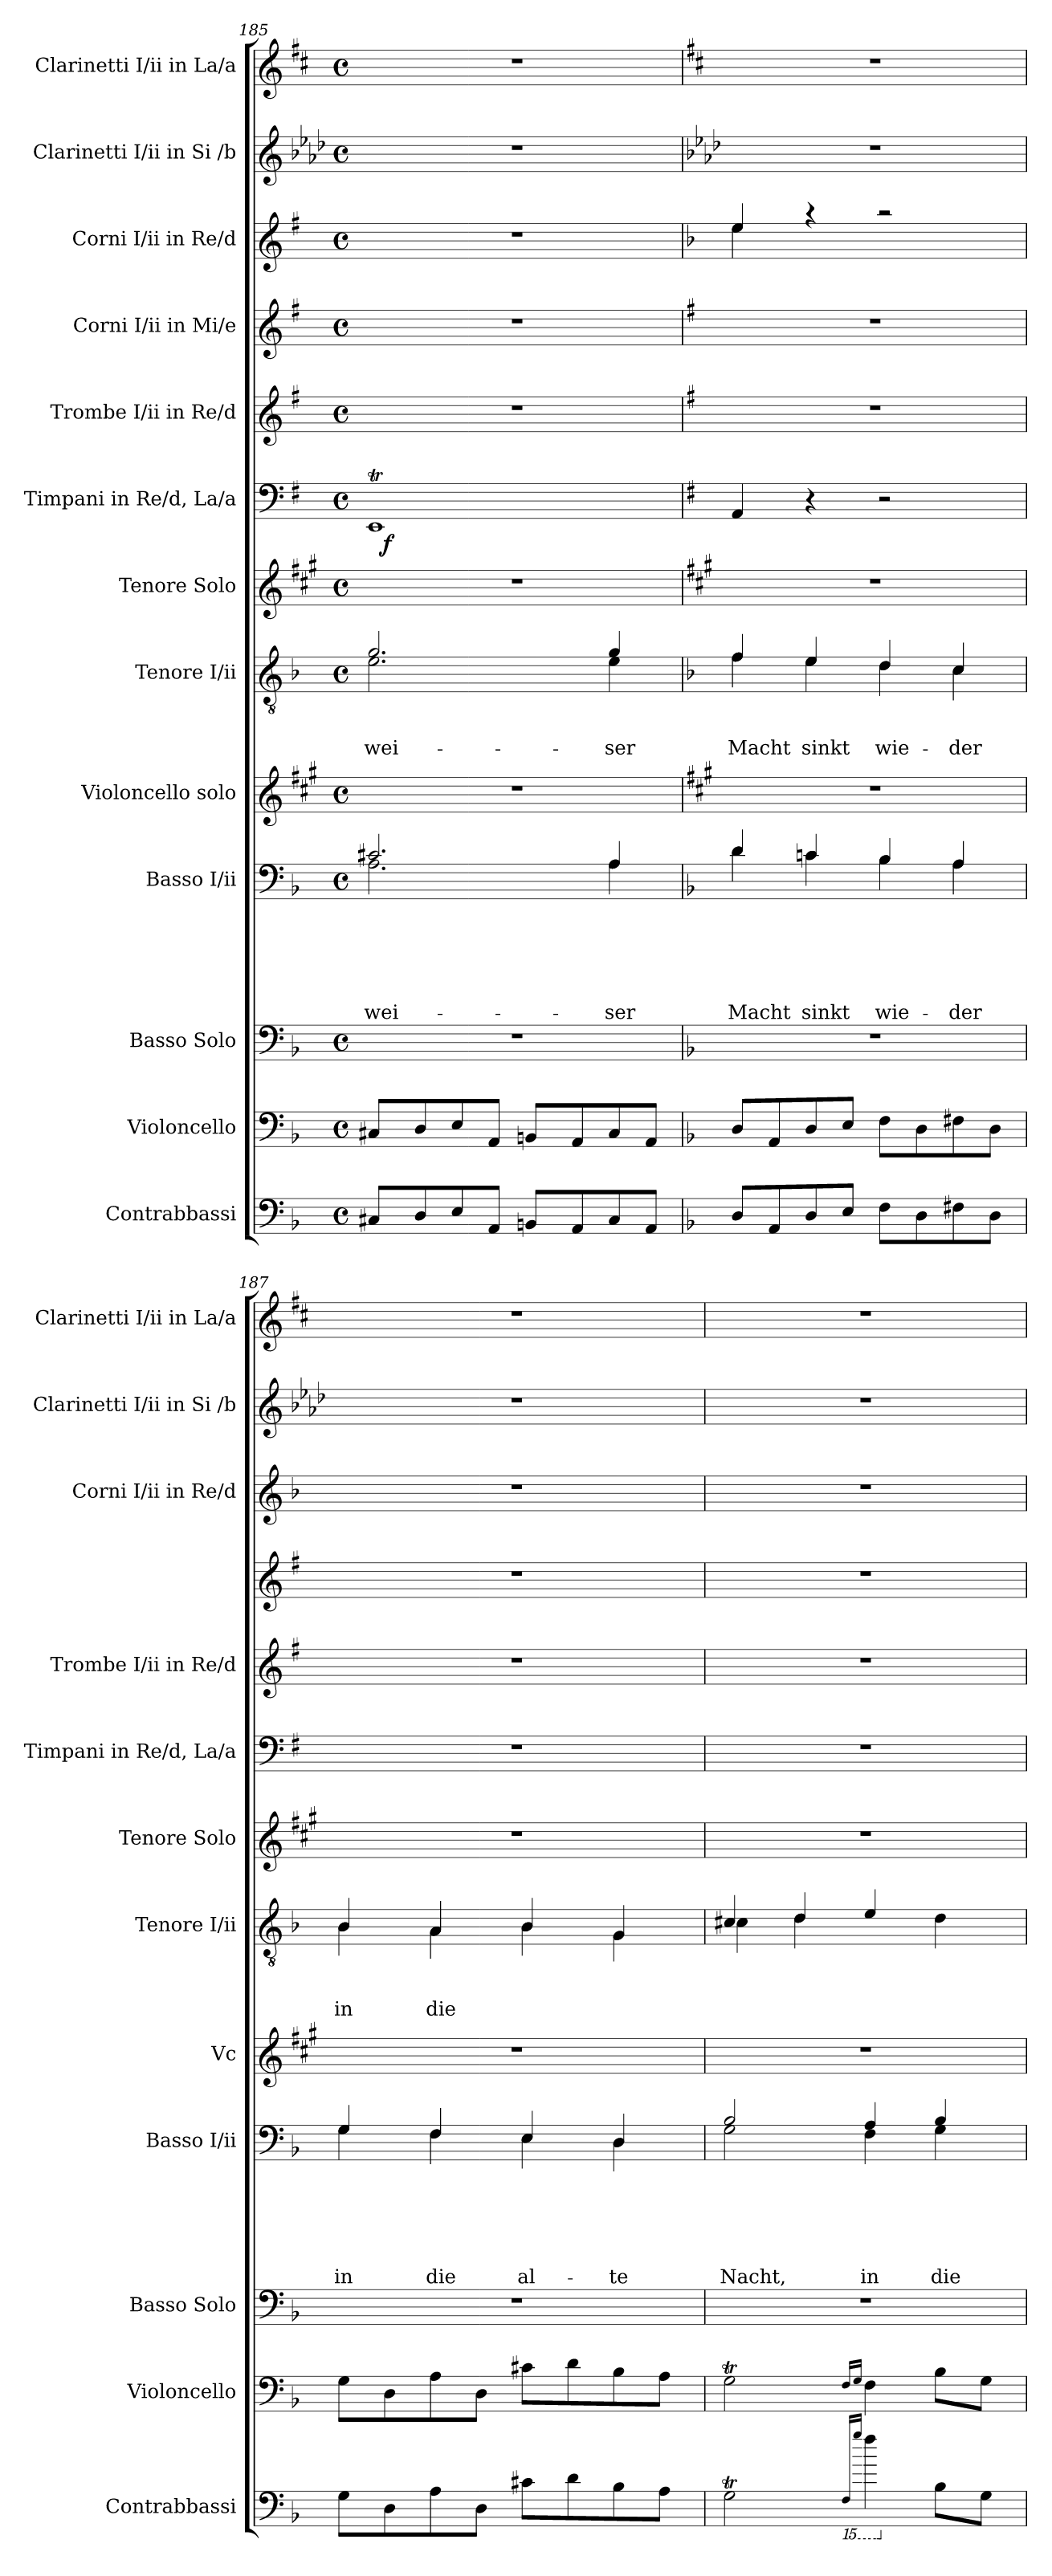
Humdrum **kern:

**kern	**kern	**kern	**kern	**text	**text	**text	**text	**text	**text	**kern	**kern	**text	**text	**text	**kern	**kern	**dynam	**kern	**kern	**kern	**kern	**kern
*part13	*part12	*part11	*part10	*part10	*part10	*part10	*part10	*part10	*part10	*part9	*part8	*part8	*part8	*part8	*part7	*part6	*part6	*part5	*part4	*part3	*part2	*part1
*staff13	*staff12	*staff11	*staff10	*staff10	*staff10	*staff10	*staff10	*staff10	*staff10	*staff9	*staff8	*staff8	*staff8	*staff8	*staff7	*staff6	*staff6	*staff5	*staff4	*staff3	*staff2	*staff1
*I"Contrabbassi	*I"Violoncello	*I"Basso Solo	*I"Basso I/ii	*	*	*	*	*	*	*I"Violoncello solo	*I"Tenore I/ii	*	*	*	*I"Tenore Solo	*I"Timpani in Re/d, La/a	*	*I"Trombe I/ii in Re/d	*I"Corni I/ii in Mi/e	*I"Corni I/ii in Re/d	*I"Clarinetti I/ii in Si /b	*I"Clarinetti I/ii in La/a
*I'Contrabbassi	*I'Violoncello	*I'Basso Solo	*I'Basso I/ii	*	*	*	*	*	*	*I'Vc	*I'Tenore I/ii	*	*	*	*I'Tenore Solo	*I'Timpani in Re/d, La/a	*	*I'Trombe I/ii in Re/d	*	*I'Corni I/ii in Re/d	*I'Clarinetti I/ii in Si /b	*I'Clarinetti I/ii in La/a
*clefF4	*clefF4	*clefF4	*clefF4	*	*	*	*	*	*	*clefG2	*clefGv2	*	*	*	*clefG2	*clefF4	*	*clefG2	*clefG2	*clefG2	*clefG2	*clefG2
*ITrd-2c-3	*ITrd-2c-3	*ITrd3c5	*ITrd-2c-3	*	*	*	*	*	*	*ITrd-2c-3	*ITrd-2c-3	*	*	*	*ITrd-2c-3	*ITrd-3c-5	*	*ITrd-3c-5	*ITrd4c7	*ITrd-3c-5	*ITrd-3c-5	*ITrd1c2
*k[b-e-a-d-]	*k[b-e-a-d-]	*k[]	*k[b-e-a-d-]	*	*	*	*	*	*	*k[]	*k[b-e-a-d-]	*	*	*	*k[]	*k[]	*	*k[]	*k[]	*k[]	*k[b-e-a-d-g-]	*k[]
*A-:	*A-:	*C:	*A-:	*	*	*	*	*	*	*C:	*A-:	*	*	*	*C:	*C:	*	*C:	*C:	*C:	*D-:	*C:
*M4/4	*M4/4	*M4/4	*M4/4	*	*	*	*	*	*	*M4/4	*M4/4	*	*	*	*M4/4	*M4/4	*	*M4/4	*M4/4	*M4/4	*M4/4	*M4/4
*met(c)	*met(c)	*met(c)	*met(c)	*	*	*	*	*	*	*met(c)	*met(c)	*	*	*	*met(c)	*met(c)	*	*met(c)	*met(c)	*met(c)	*met(c)	*met(c)
=185	=185	=185	=185	=185	=185	=185	=185	=185	=185	=185	=185	=185	=185	=185	=185	=185	=185	=185	=185	=185	=185	=185
!	!	!	!	!	!	!	!	!	!LO:LY:b	!	!	!	!	!LO:LY:b	!	!	!	!	!	!	!	!
*	*	*	*^	*	*	*	*	*	*	*	*^	*	*	*	*	*^	*	*	*	*	*	*
8En/L	8En/L	1r	2.en/	2.c\	.	.	.	.	.	wei-	1r	2.b-/	2.g\	.	.	wei-	1r	1AAT	32ryy	.	1r	1r	1r	1r	1r
!	!	!	!	!	!	!	!	!	!	!	!	!	!	!	!	!	!	!	!	!LO:DY:b	!	!	!	!	!
.	.	.	.	.	.	.	.	.	.	.	.	.	.	.	.	.	.	.	2ryy	f	.	.	.	.	.
8F/	8F/	.	.	.	.	.	.	.	.	.	.	.	.	.	.	.	.	.	.	.	.	.	.	.	.
8G/	8G/	.	.	.	.	.	.	.	.	.	.	.	.	.	.	.	.	.	.	.	.	.	.	.	.
8C/J	8C/J	.	.	.	.	.	.	.	.	.	.	.	.	.	.	.	.	.	.	.	.	.	.	.	.
8Dn/L	8Dn/L	.	.	.	.	.	.	.	.	.	.	.	.	.	.	.	.	.	.	.	.	.	.	.	.
.	.	.	.	.	.	.	.	.	.	.	.	.	.	.	.	.	.	.	4...ryy	.	.	.	.	.	.
8C/	8C/	.	.	.	.	.	.	.	.	.	.	.	.	.	.	.	.	.	.	.	.	.	.	.	.
!	!	!	!	!	!	!	!	!	!	!LO:LY:b	!	!	!	!	!	!LO:LY:b	!	!	!	!	!	!	!	!	!
8E/	8E/	.	4c/	4c\	.	.	.	.	.	-ser	.	4b-/	4g\	.	.	-ser	.	.	.	.	.	.	.	.	.
8C/J	8C/J	.	.	.	.	.	.	.	.	.	.	.	.	.	.	.	.	.	.	.	.	.	.	.	.
*	*	*	*	*	*	*	*	*	*	*	*	*	*	*	*	*	*	*v	*v	*	*	*	*	*	*
=186	=186	=186	=186	=186	=186	=186	=186	=186	=186	=186	=186	=186	=186	=186	=186	=186	=186	=186	=186	=186	=186	=186	=186	=186
*	*	*	*	*	*	*	*	*	*	*	*	*	*	*	*	*	*	*	*	*	*	*k[b-e-]	*	*
*	*	*	*	*	*	*	*	*	*	*	*	*	*	*	*	*	*	*	*	*	*	*B-:	*	*
*	*	*	*	*	*	*	*	*	*	*	*	*	*	*	*	*	*	*^	*	*	*	*	*	*
!	!	!	!	!	!	!	!	!	!	!LO:LY:b	!	!	!	!	!	!LO:LY:b	!	!	!	!	!	!	!	!	!
*	*	*	*	*	*	*	*	*	*	*	*	*	*	*	*	*	*	*v	*v	*	*	*	*^	*	*
8F/L	8F/L	1r	4f/	4f\	.	.	.	.	.	Macht	1r	4a-/	4a-\	.	.	Macht	1r	4D/	.	1r	1r	4aa/	4aa\	1r	1r
8C/	8C/	.	.	.	.	.	.	.	.	.	.	.	.	.	.	.	.	.	.	.	.	.	.	.	.
!	!	!	!	!	!	!	!	!	!	!LO:LY:b	!	!	!	!	!	!LO:LY:b	!	!	!	!	!	!	!	!	!
8F/	8F/	.	4e-X/	4e-\	.	.	.	.	.	sinkt	.	4g/	4g\	.	.	sinkt	.	4r	.	.	.	4raa	2.ryy	.	.
8G/J	8G/J	.	.	.	.	.	.	.	.	.	.	.	.	.	.	.	.	.	.	.	.	.	.	.	.
!	!	!	!	!	!	!	!	!	!	!LO:LY:b	!	!	!	!	!	!LO:LY:b	!	!	!	!	!	!	!	!	!
8A-\L	8A-\L	.	4d-/	4d-\	.	.	.	.	.	wie-	.	4f/	4f\	.	.	wie-	.	2r	.	.	.	2raa	.	.	.
8F\	8F\	.	.	.	.	.	.	.	.	.	.	.	.	.	.	.	.	.	.	.	.	.	.	.	.
!	!	!	!	!	!	!	!	!	!	!LO:LY:b	!	!	!	!	!	!LO:LY:b	!	!	!	!	!	!	!	!	!
8An\	8An\	.	4c/	4c\	.	.	.	.	.	-der	.	4e-/	4e-\	.	.	-der	.	.	.	.	.	.	.	.	.
8F\J	8F\J	.	.	.	.	.	.	.	.	.	.	.	.	.	.	.	.	.	.	.	.	.	.	.	.
*	*	*	*	*	*	*	*	*	*	*	*	*	*	*	*	*	*	*	*	*	*	*v	*v	*	*
=187	=187	=187	=187	=187	=187	=187	=187	=187	=187	=187	=187	=187	=187	=187	=187	=187	=187	=187	=187	=187	=187	=187	=187	=187
!	!	!	!	!	!	!	!	!	!	!LO:LY:b	!	!	!	!	!	!LO:LY:b	!	!	!	!	!	!	!	!
8B-\L	8B-\L	1r	4B-/	4B-\	.	.	.	.	.	in	1r	4d-/	4d-\	.	.	in	1r	1r	.	1r	1r	1r	1r	1r
8F\	8F\	.	.	.	.	.	.	.	.	.	.	.	.	.	.	.	.	.	.	.	.	.	.	.
!	!	!	!	!	!	!	!	!	!	!LO:LY:b	!	!	!	!	!	!LO:LY:b	!	!	!	!	!	!	!	!
8c\	8c\	.	4A-/	4A-\	.	.	.	.	.	die	.	4c/	4c\	.	.	die	.	.	.	.	.	.	.	.
8F\J	8F\J	.	.	.	.	.	.	.	.	.	.	.	.	.	.	.	.	.	.	.	.	.	.	.
!	!	!	!	!	!	!	!	!	!	!LO:LY:b	!	!	!	!	!	!	!	!	!	!	!	!	!	!
8en\L	8en\L	.	4G/	4G\	.	.	.	.	.	al-	.	4d-/	4d-\	.	.	.	.	.	.	.	.	.	.	.
8f\	8f\	.	.	.	.	.	.	.	.	.	.	.	.	.	.	.	.	.	.	.	.	.	.	.
!	!	!	!	!	!	!	!	!	!	!LO:LY:b	!	!	!	!	!	!	!	!	!	!	!	!	!	!
8d-\	8d-\	.	4F/	4F\	.	.	.	.	.	-te	.	4B-/	4B-\	.	.	.	.	.	.	.	.	.	.	.
8c\J	8c\J	.	.	.	.	.	.	.	.	.	.	.	.	.	.	.	.	.	.	.	.	.	.	.
=188	=188	=188	=188	=188	=188	=188	=188	=188	=188	=188	=188	=188	=188	=188	=188	=188	=188	=188	=188	=188	=188	=188	=188	=188
!	!	!	!	!	!	!	!	!	!	!LO:LY:b	!	!	!	!	!	!	!	!	!	!	!	!	!	!
2B-T\	2B-T\	1r	2d-/	2B-\	.	.	.	.	.	Nacht,	1r	4en/	4e\	.	.	.	1r	1r	.	1r	1r	1r	1r	1r
.	.	.	.	.	.	.	.	.	.	.	.	4f/	4f\	.	.	.	.	.	.	.	.	.	.	.
16qA-/LL	16qA-/LL	.	.	.	.	.	.	.	.	.	.	.	.	.	.	.	.	.	.	.	.	.	.	.
*15ba	*	*	*	*	*	*	*	*	*	*	*	*	*	*	*	*	*	*	*	*	*	*	*	*
16qB-/JJ	16qB-/JJ	.	.	.	.	.	.	.	.	.	.	.	.	.	.	.	.	.	.	.	.	.	.	.
!	!	!	!	!	!	!	!	!	!	!LO:LY:b	!	!	!	!	!	!	!	!	!	!	!	!	!	!
4A-\	4A-\	.	4c/	4A-\	.	.	.	.	.	in	.	4g/	4ryy	.	.	.	.	.	.	.	.	.	.	.
*X15ba	*	*	*	*	*	*	*	*	*	*	*	*	*	*	*	*	*	*	*	*	*	*	*	*
!	!	!	!	!	!	!	!	!	!	!LO:LY:b	!	!	!	!	!	!	!	!	!	!	!	!	!	!
8d-\L	8d-\L	.	4d-/	4B-\	.	.	.	.	.	die	.	4ryy	4f\	.	.	.	.	.	.	.	.	.	.	.
8B-\J	8B-\J	.	.	.	.	.	.	.	.	.	.	.	.	.	.	.	.	.	.	.	.	.	.	.
*	*	*	*v	*v	*	*	*	*	*	*	*	*v	*v	*	*	*	*	*	*	*	*	*	*	*
=	=	=	=	=	=	=	=	=	=	=	=	=	=	=	=	=	=	=	=	=	=	=
*-	*-	*-	*-	*-	*-	*-	*-	*-	*-	*-	*-	*-	*-	*-	*-	*-	*-	*-	*-	*-	*-	*-
